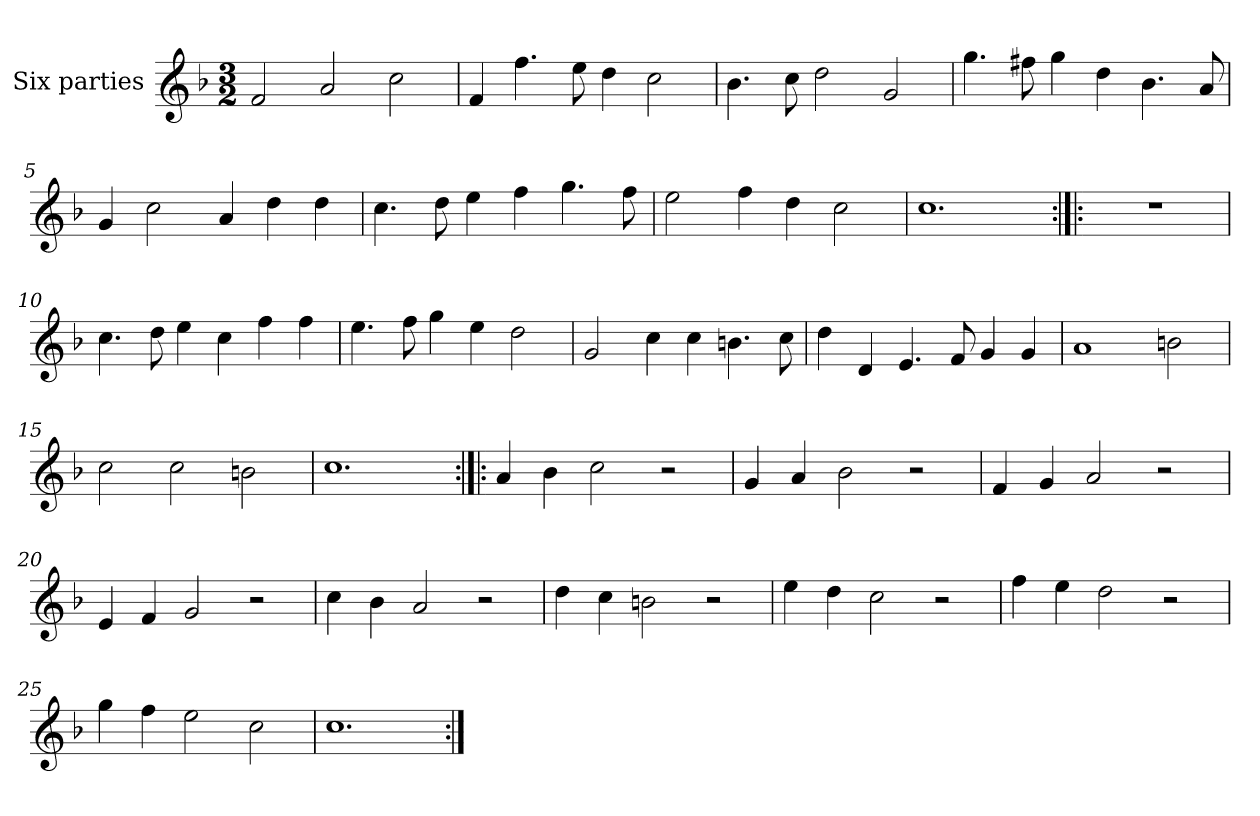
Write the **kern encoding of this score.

**kern
*part1
*staff1
*I"Six parties
*clefG2
*k[b-]
*M3/2
*MM180
=1
2f/
2a/
2cc\
=2
4f/
4.ff\
8ee\
4dd\
2cc\
=3
4.b-\
8cc\
2dd\
2g/
=4
4.gg\
8ff#X\
4gg\
4dd\
4.b-\
8a/
=5
4g/
2cc\
4a/
4dd\
4dd\
=6
4.cc\
8dd\
4ee\
4ff\
4.gg\
8ff\
=7
2ee\
4ff\
4dd\
2cc\
=8
1.cc
=9:|!|:
1.r
=10
4.cc\
8dd\
4ee\
4cc\
4ff\
4ff\
=11
4.ee\
8ff\
4gg\
4ee\
2dd\
=12
2g/
4cc\
4cc\
4.bn\
8cc\
=13
4dd\
4d/
4.e/
8f/
4g/
4g/
=14
1a
2bn\
=15
2cc\
2cc\
2bn\
=16
1.cc
=17:|!|:
4a/
4b-\
2cc\
2r
=18
4g/
4a/
2b-\
2r
=19
4f/
4g/
2a/
2r
=20
4e/
4f/
2g/
2r
=21
4cc\
4b-\
2a/
2r
=22
4dd\
4cc\
2bn\
2r
=23
4ee\
4dd\
2cc\
2r
=24
4ff\
4ee\
2dd\
2r
=25
4gg\
4ff\
2ee\
2cc\
=26
1.cc
=:|!
*-
